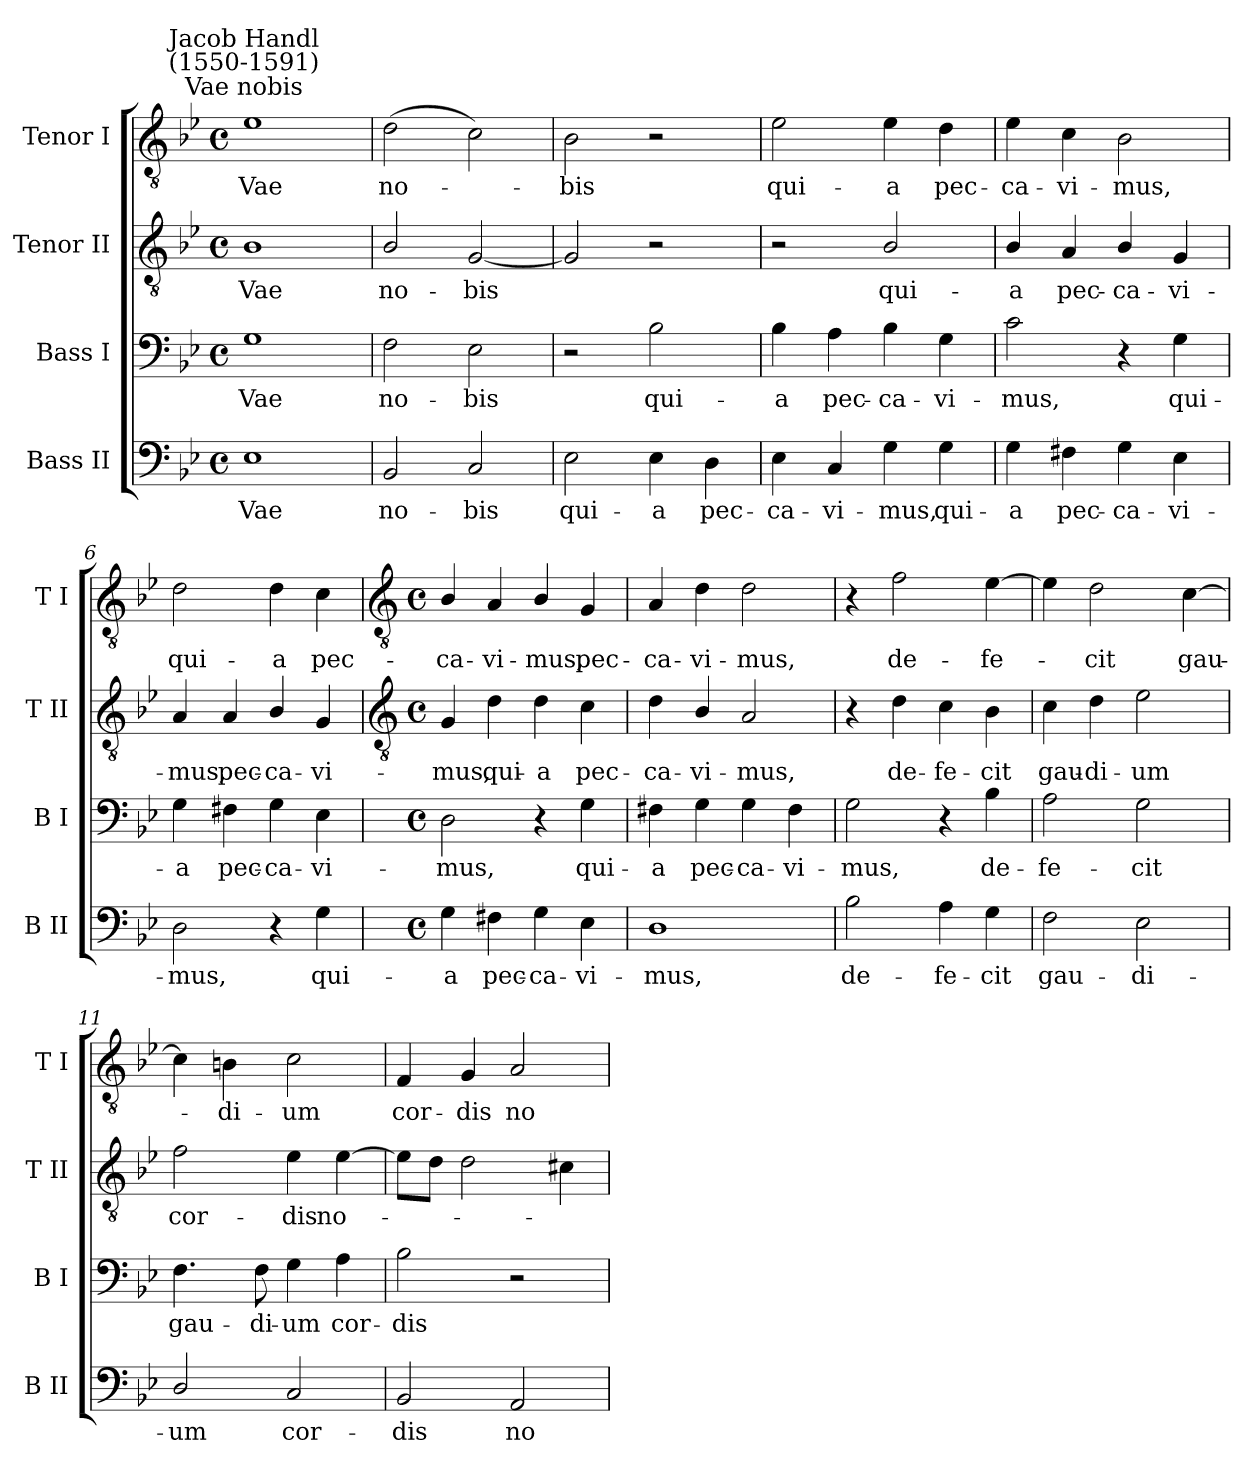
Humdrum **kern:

**kern	**text	**kern	**text	**kern	**text	**kern	**text
*part4	*part4	*part3	*part3	*part2	*part2	*part1	*part1
*staff4	*staff4	*staff3	*staff3	*staff2	*staff2	*staff1	*staff1
*I"Bass II	*	*I"Bass I	*	*I"Tenor II	*	*I"Tenor I	*
*I'B II	*	*I'B I	*	*I'T II	*	*I'T I	*
*clefF4	*	*clefF4	*	*clefGv2	*	*clefGv2	*
*k[b-e-]	*	*k[b-e-]	*	*k[b-e-]	*	*k[b-e-]	*
*B-:	*	*B-:	*	*B-:	*	*B-:	*
*M4/4	*	*M4/4	*	*M4/4	*	*M4/4	*
*met(c)	*	*met(c)	*	*met(c)	*	*met(c)	*
=1	=1	=1	=1	=1	=1	=1	=1
!	!	!	!	!	!	!LO:TX:a:cj:t=Vae nobis	!
!	!	!	!	!	!	!LO:TX:a:cj:t=Jacob Handl\n(1550-1591)	!
!	!LO:LY:b	!	!LO:LY:b	!	!LO:LY:b	!	!LO:LY:b
1E-	Vae	1G	Vae	1B-	Vae	1e-	Vae
=2	=2	=2	=2	=2	=2	=2	=2
!	!LO:LY:b	!	!LO:LY:b	!	!LO:LY:b	!	!LO:LY:b
2BB-	no-	2F	no-	2B-/	no-	(>2d	no-
!	!LO:LY:b	!	!LO:LY:b	!	!LO:LY:b	!	!
2C	-bis	2E-	-bis	[2G	-bis	2c)	.
=3	=3	=3	=3	=3	=3	=3	=3
!	!LO:LY:b	!	!	!	!	!	!LO:LY:b
2E-	qui-	2r	.	2G]	.	2B-	bis
!	!LO:LY:b	!	!LO:LY:b	!	!	!	!
4E-	-a	2B-	qui-	2r	.	2r	.
!	!LO:LY:b	!	!	!	!	!	!
4D	pec-	.	.	.	.	.	.
=4	=4	=4	=4	=4	=4	=4	=4
!	!LO:LY:b	!	!LO:LY:b	!	!	!	!LO:LY:b
4E-	-ca-	4B-	-a	2r	.	2e-	qui-
!	!LO:LY:b	!	!LO:LY:b	!	!	!	!
4C	-vi-	4A	pec-	.	.	.	.
!	!LO:LY:b	!	!LO:LY:b	!	!LO:LY:b	!	!LO:LY:b
4G	-mus,	4B-	-ca-	2B-/	qui-	4e-	-a
!	!LO:LY:b	!	!LO:LY:b	!	!	!	!LO:LY:b
4G	qui-	4G	-vi-	.	.	4d	pec-
=5	=5	=5	=5	=5	=5	=5	=5
!	!LO:LY:b	!	!LO:LY:b	!	!LO:LY:b	!	!LO:LY:b
4G	-a	2c	-mus,	4B-/	-a	4e-	-ca-
!	!LO:LY:b	!	!	!	!LO:LY:b	!	!LO:LY:b
4F#X	pec-	.	.	4A	pec-	4c	-vi-
!	!LO:LY:b	!	!	!	!LO:LY:b	!	!LO:LY:b
4G	-ca-	4r	.	4B-/	-ca-	2B-	-mus,
!	!LO:LY:b	!	!LO:LY:b	!	!LO:LY:b	!	!
4E-	-vi-	4G	qui-	4G	-vi-	.	.
=6	=6	=6	=6	=6	=6	=6	=6
!	!LO:LY:b	!	!LO:LY:b	!	!LO:LY:b	!	!LO:LY:b
2D	-mus,	4G	-a	4A	-mus,	2d	qui-
!	!	!	!LO:LY:b	!	!LO:LY:b	!	!
.	.	4F#X	pec-	4A	pec-	.	.
!	!	!	!LO:LY:b	!	!LO:LY:b	!	!LO:LY:b
4r	.	4G	-ca-	4B-/	-ca-	4d	-a
!	!LO:LY:b	!	!LO:LY:b	!	!LO:LY:b	!	!LO:LY:b
4G	qui-	4E-	-vi-	4G	-vi-	4c	pec-
!!LO:LB:g=z
=7	=7	=7	=7	=7	=7	=7	=7
*	*	*	*	*clefGv2	*	*clefGv2	*
*M4/4	*	*M4/4	*	*M4/4	*	*M4/4	*
*met(c)	*	*met(c)	*	*met(c)	*	*met(c)	*
!	!LO:LY:b	!	!LO:LY:b	!	!LO:LY:b	!	!LO:LY:b
4G	-a	2D	-mus,	4G	-mus,	4B-/	-ca-
!	!LO:LY:b	!	!	!	!LO:LY:b	!	!LO:LY:b
4F#X	pec-	.	.	4d	qui-	4A	-vi-
!	!LO:LY:b	!	!	!	!LO:LY:b	!	!LO:LY:b
4G	-ca-	4r	.	4d	-a	4B-/	-mus,
!	!LO:LY:b	!	!LO:LY:b	!	!LO:LY:b	!	!LO:LY:b
4E-	-vi-	4G	qui-	4c	pec-	4G	pec-
=8	=8	=8	=8	=8	=8	=8	=8
!	!LO:LY:b	!	!LO:LY:b	!	!LO:LY:b	!	!LO:LY:b
1D	-mus,	4F#X	-a	4d	-ca-	4A	-ca-
!	!	!	!LO:LY:b	!	!LO:LY:b	!	!LO:LY:b
.	.	4G	pec-	4B-/	-vi-	4d	-vi-
!	!	!	!LO:LY:b	!	!LO:LY:b	!	!LO:LY:b
.	.	4G	-ca-	2A	-mus,	2d	-mus,
!	!	!	!LO:LY:b	!	!	!	!
.	.	4F#	-vi-	.	.	.	.
=9	=9	=9	=9	=9	=9	=9	=9
!	!LO:LY:b	!	!LO:LY:b	!	!	!	!
2B-	de-	2G	-mus,	4r	.	4r	.
!	!	!	!	!	!LO:LY:b	!	!LO:LY:b
.	.	.	.	4d	de-	2f	de-
!	!LO:LY:b	!	!	!	!LO:LY:b	!	!
4A	-fe-	4r	.	4c	-fe-	.	.
!	!LO:LY:b	!	!LO:LY:b	!	!LO:LY:b	!	!LO:LY:b
4G	-cit	4B-	de-	4B-	-cit	[4e-	-fe-
=10	=10	=10	=10	=10	=10	=10	=10
!	!LO:LY:b	!	!LO:LY:b	!	!LO:LY:b	!	!
2F	gau-	2A	-fe-	4c	gau-	4e-]	.
!	!	!	!	!	!LO:LY:b	!	!LO:LY:b
.	.	.	.	4d	-di-	2d	cit
!	!LO:LY:b	!	!LO:LY:b	!	!LO:LY:b	!	!
2E-	-di-	2G	-cit	2e-	-um	.	.
!	!	!	!	!	!	!	!LO:LY:b
.	.	.	.	.	.	[4c	gau-
=11	=11	=11	=11	=11	=11	=11	=11
!	!LO:LY:b	!	!LO:LY:b	!	!LO:LY:b	!	!
2D/	-um	4.F	gau-	2f	cor-	4c]	.
!	!	!	!	!	!	!	!LO:LY:b
.	.	.	.	.	.	4Bn	di-
!	!	!	!LO:LY:b	!	!	!	!
.	.	8F	-di-	.	.	.	.
!	!LO:LY:b	!	!LO:LY:b	!	!LO:LY:b	!	!LO:LY:b
2C	cor-	4G	-um	4e-	-dis	2c	-um
!	!	!	!LO:LY:b	!	!LO:LY:b	!	!
.	.	4A	cor-	[4e-	no-	.	.
=12	=12	=12	=12	=12	=12	=12	=12
!	!LO:LY:b	!	!LO:LY:b	!	!	!	!LO:LY:b
2BB-	-dis	2B-	-dis	8e-L]	.	4F	cor-
.	.	.	.	8dJ	.	.	.
!	!	!	!	!	!	!	!LO:LY:b
.	.	.	.	2d	.	4G	-dis
!	!LO:LY:b	!	!	!	!	!	!LO:LY:b
2AA	no-	2r	.	.	.	2A	no-
.	.	.	.	4c#X	.	.	.
=	=	=	=	=	=	=	=
*-	*-	*-	*-	*-	*-	*-	*-
